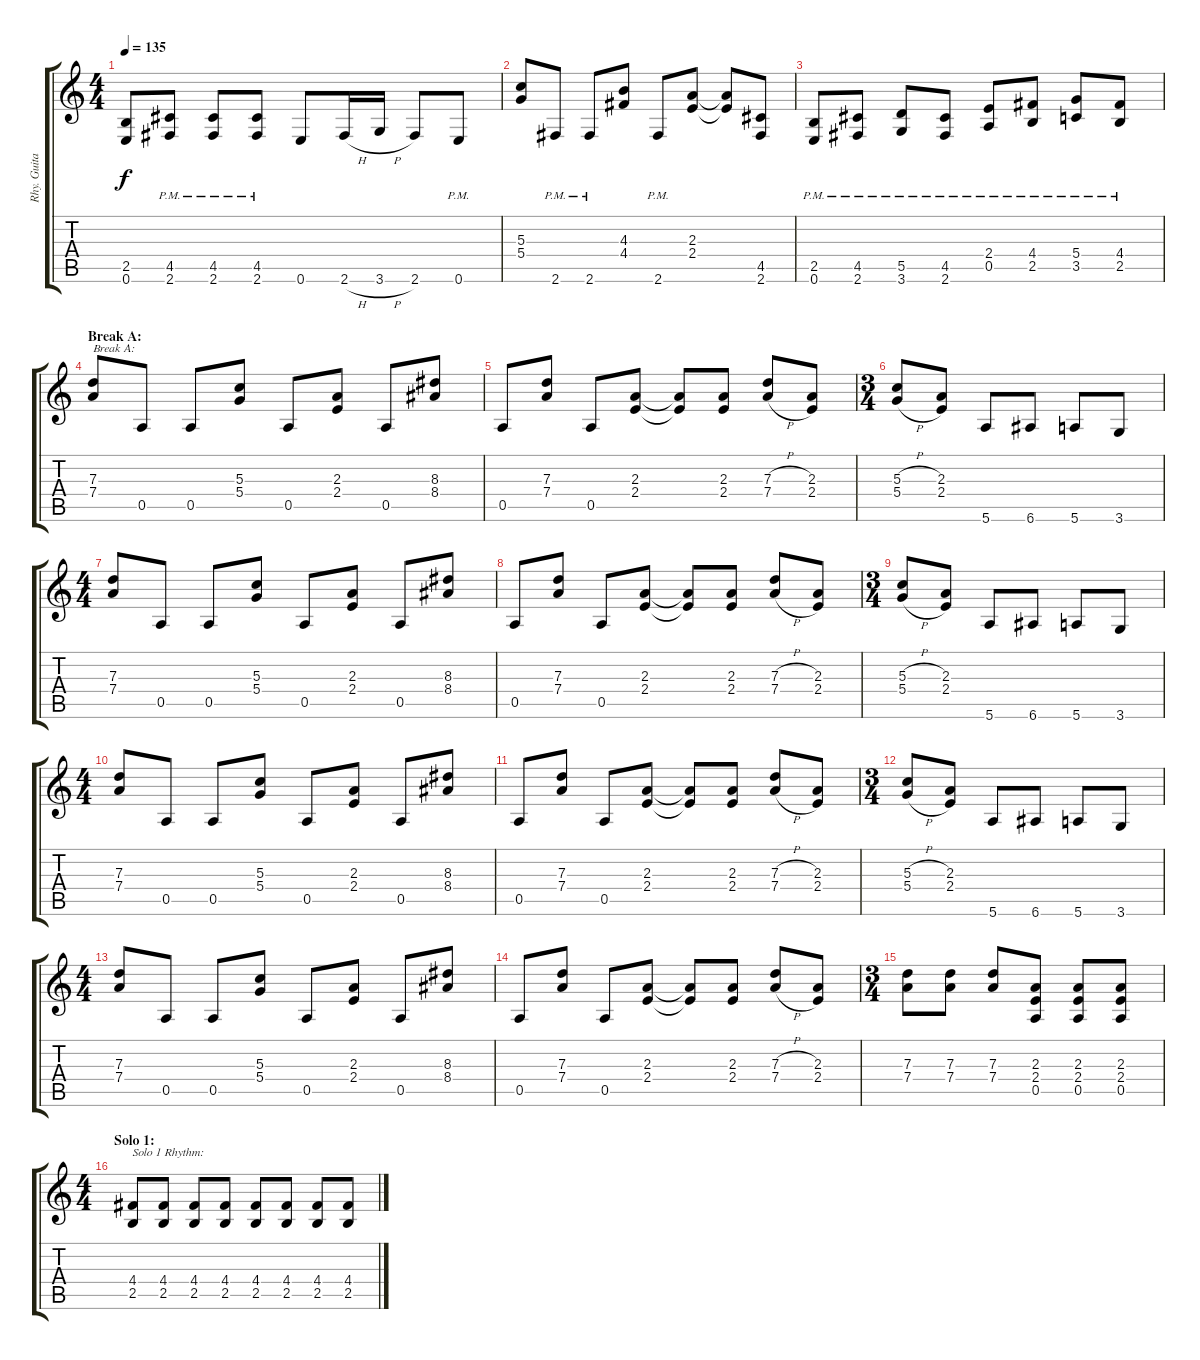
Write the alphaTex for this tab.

\track ("Rhy. Guitar 2" "Rhy. Guita") {instrument distortionguitar}
\staff {score tabs}
\tuning (E4 B3 G3 D3 A2 E2) {hide}
\ts (4 4)
\tempo 135
\clef g2
\ks c
(2.5 0.6).8{dy f} (4.5{pm} 2.6{pm}).8 (4.5{pm} 2.6{pm}).8 (4.5{pm} 2.6{pm}).8 0.6.8 2.6{h}.16 3.6{h}.16 2.6.8 0.6{pm}.8 |
(5.3 5.4).8 2.6{pm}.8 2.6{pm}.8 (4.3 4.4).8 2.6{pm}.8 (2.3 2.4).8 (2.3{t} 2.4{t}).8 (4.5 2.6).8 |
(2.5{pm} 0.6{pm}).8 (4.5{pm} 2.6{pm}).8 (5.5{pm} 3.6{pm}).8 (4.5{pm} 2.6{pm}).8 (2.4{pm} 0.5{pm}).8 (4.4{pm} 2.5{pm}).8 (5.4{pm} 3.5{pm}).8 (4.4{pm} 2.5{pm}).8 |
\section ("" "Break A:")
(7.3 7.4).8{txt "Break A:"} 0.5.8 0.5.8 (5.3 5.4).8 0.5.8 (2.3 2.4).8 0.5.8 (8.3 8.4).8 |
0.5.8 (7.3 7.4).8 0.5.8 (2.3 2.4).8 (2.3{t} 2.4{t}).8 (2.3 2.4).8 (7.3{h} 7.4{h}).8 (2.3 2.4).8 |
\ts (3 4)
(5.3{h} 5.4{h}).8 (2.3 2.4).8 5.6.8 6.6.8 5.6.8 3.6.8 |
\ts (4 4)
(7.3 7.4).8 0.5.8 0.5.8 (5.3 5.4).8 0.5.8 (2.3 2.4).8 0.5.8 (8.3 8.4).8 |
0.5.8 (7.3 7.4).8 0.5.8 (2.3 2.4).8 (2.3{t} 2.4{t}).8 (2.3 2.4).8 (7.3{h} 7.4{h}).8 (2.3 2.4).8 |
\ts (3 4)
(5.3{h} 5.4{h}).8 (2.3 2.4).8 5.6.8 6.6.8 5.6.8 3.6.8 |
\ts (4 4)
(7.3 7.4).8 0.5.8 0.5.8 (5.3 5.4).8 0.5.8 (2.3 2.4).8 0.5.8 (8.3 8.4).8 |
0.5.8 (7.3 7.4).8 0.5.8 (2.3 2.4).8 (2.3{t} 2.4{t}).8 (2.3 2.4).8 (7.3{h} 7.4{h}).8 (2.3 2.4).8 |
\ts (3 4)
(5.3{h} 5.4{h}).8 (2.3 2.4).8 5.6.8 6.6.8 5.6.8 3.6.8 |
\ts (4 4)
(7.3 7.4).8 0.5.8 0.5.8 (5.3 5.4).8 0.5.8 (2.3 2.4).8 0.5.8 (8.3 8.4).8 |
0.5.8 (7.3 7.4).8 0.5.8 (2.3 2.4).8 (2.3{t} 2.4{t}).8 (2.3 2.4).8 (7.3{h} 7.4{h}).8 (2.3 2.4).8 |
\ts (3 4)
(7.3 7.4).8 (7.3 7.4).8 (7.3 7.4).8 (2.3 2.4 0.5).8 (2.3 2.4 0.5).8 (2.3 2.4 0.5).8 |
\ts (4 4)
\section ("" "Solo 1:")
(4.4 2.5).8{txt "Solo 1 Rhythm:"} (4.4 2.5).8 (4.4 2.5).8 (4.4 2.5).8 (4.4 2.5).8 (4.4 2.5).8 (4.4 2.5).8 (4.4 2.5).8
